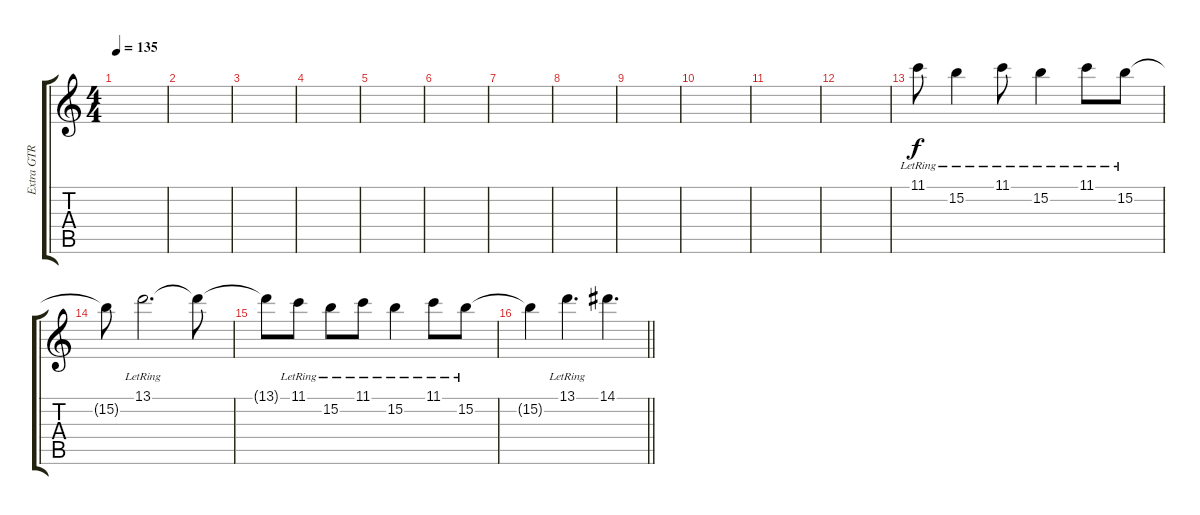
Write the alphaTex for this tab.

\track ("Extra GTR 2" "Extra GTR ") {instrument overdrivenguitar}
\staff {score tabs}
\tuning (Db4 Ab3 E3 B2 Gb2 B1) {hide}
\ts (4 4)
\tempo 135
\clef g2
\ks c
|
|
|
|
|
|
|
|
|
|
|
|
11.1{lr}.8 15.2{lr}.4 11.1{lr}.8 15.2{lr}.4 11.1{lr}.8 15.2{lr}.8 |
15.2{t}.8 13.1{lr}.2{d} 13.1{t}.8 |
13.1{t}.8 11.1{lr}.8 15.2{lr}.8 11.1{lr}.8 15.2{lr}.4 11.1{lr}.8 15.2{lr}.8 |
\barLineRight lightlight
15.2{t}.4 13.1{lr}.4{d} 14.1.4{d}
